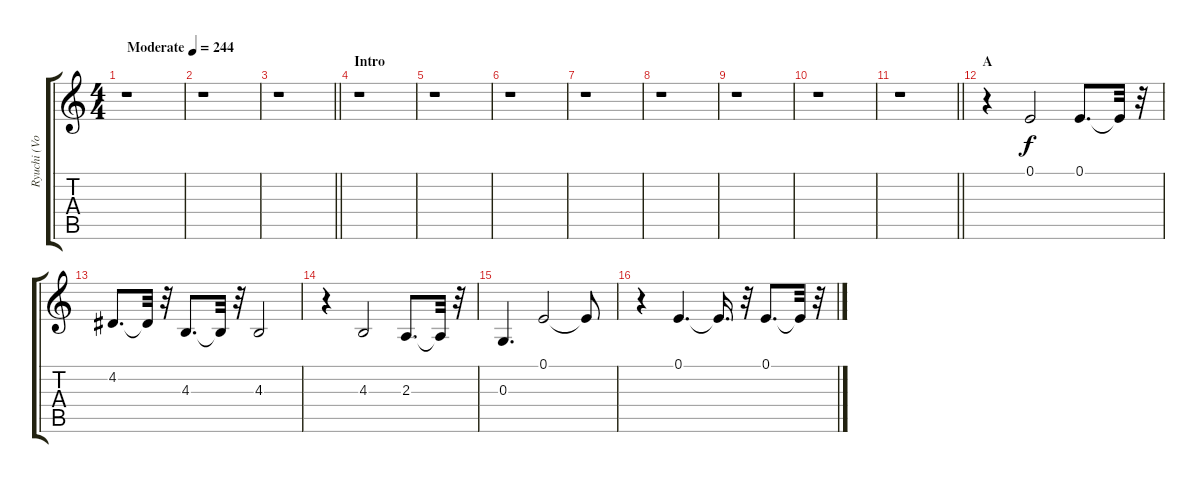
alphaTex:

\track ("Ryuchi (Voice)" "Ryuchi (Vo") {instrument pad1newage}
\staff {score tabs}
\tuning (E4 B3 G3 D3 A2 E2) {hide}
\ts (4 4)
\tempo (244 "Moderate")
\clef g2
\ks c
r.1{dy f instrument pad1newage} |
r.1 |
\barLineRight lightlight
r.1 |
\section ("" "Intro")
r.1 |
r.1 |
r.1 |
r.1 |
r.1 |
r.1 |
r.1 |
\barLineRight lightlight
r.1 |
\section ("" "A")
r.4 0.1.2 0.1.8{d} 0.1{t}.32 r.32 |
4.2.8{d} 4.2{t}.32 r.32 4.3.8{d} 4.3{t}.32 r.32 4.3.2 |
r.4 4.3.2 2.3.8{d} 2.3{t}.32 r.32 |
0.3.4{d} 0.1.2 0.1{t}.8 |
r.4 0.1.4{d} 0.1{t}.16{d} r.32 0.1.8{d} 0.1{t}.32 r.32
